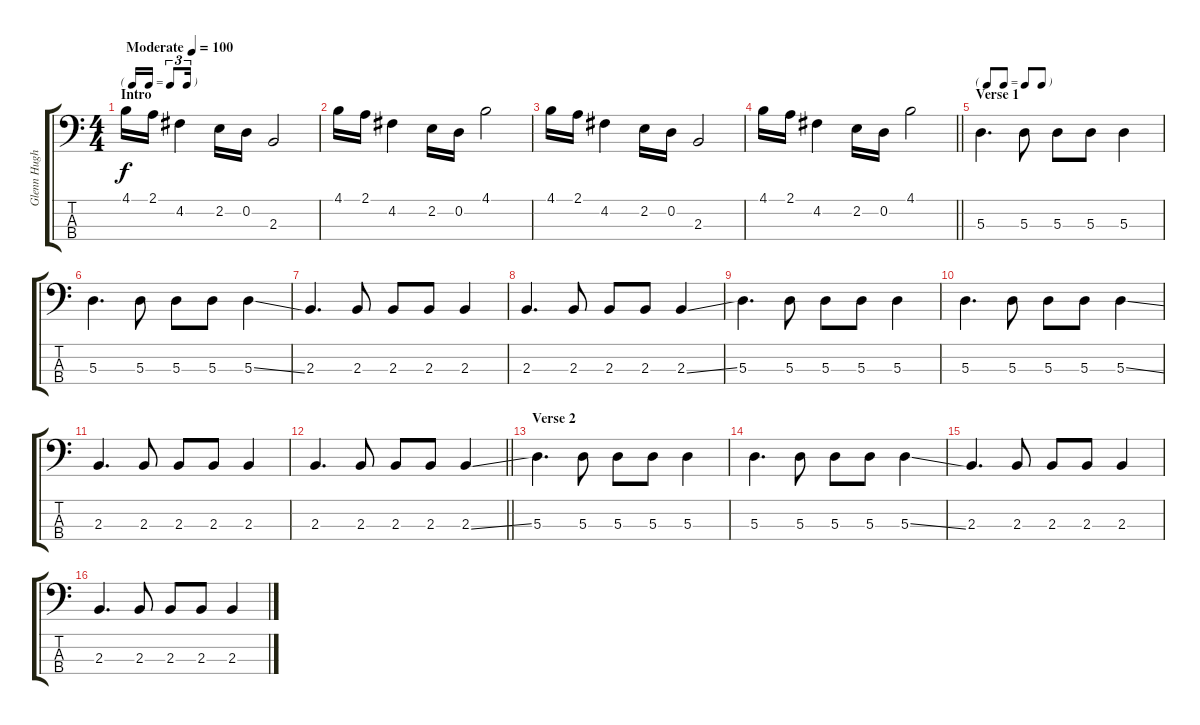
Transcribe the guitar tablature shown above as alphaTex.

\track ("Glenn Hughes" "Glenn Hugh") {instrument electricbasspick}
\staff {score tabs}
\tuning (G2 D2 A1 E1) {hide}
\ts (4 4)
\tf triplet16th
\section ("" "Intro")
\tempo (100 "Moderate")
\clef f4
\ks c
4.1.16{dy f instrument electricbasspick} 2.1.16 4.2.4 2.2.16 0.2.16 2.3.2 |
4.1.16 2.1.16 4.2.4 2.2.16 0.2.16 4.1.2 |
4.1.16 2.1.16 4.2.4 2.2.16 0.2.16 2.3.2 |
\barLineRight lightlight
4.1.16 2.1.16 4.2.4 2.2.16 0.2.16 4.1.2 |
\tf none
\section ("" "Verse 1")
5.3.4{d} 5.3.8 5.3.8 5.3.8 5.3.4 |
5.3.4{d} 5.3.8 5.3.8 5.3.8 5.3{ss}.4 |
2.3.4{d} 2.3.8 2.3.8 2.3.8 2.3.4 |
2.3.4{d} 2.3.8 2.3.8 2.3.8 2.3{ss}.4 |
5.3.4{d} 5.3.8 5.3.8 5.3.8 5.3.4 |
5.3.4{d} 5.3.8 5.3.8 5.3.8 5.3{ss}.4 |
2.3.4{d} 2.3.8 2.3.8 2.3.8 2.3.4 |
\barLineRight lightlight
2.3.4{d} 2.3.8 2.3.8 2.3.8 2.3{ss}.4 |
\section ("" "Verse 2")
5.3.4{d} 5.3.8 5.3.8 5.3.8 5.3.4 |
5.3.4{d} 5.3.8 5.3.8 5.3.8 5.3{ss}.4 |
2.3.4{d} 2.3.8 2.3.8 2.3.8 2.3.4 |
2.3.4{d} 2.3.8 2.3.8 2.3.8 2.3{ss}.4
